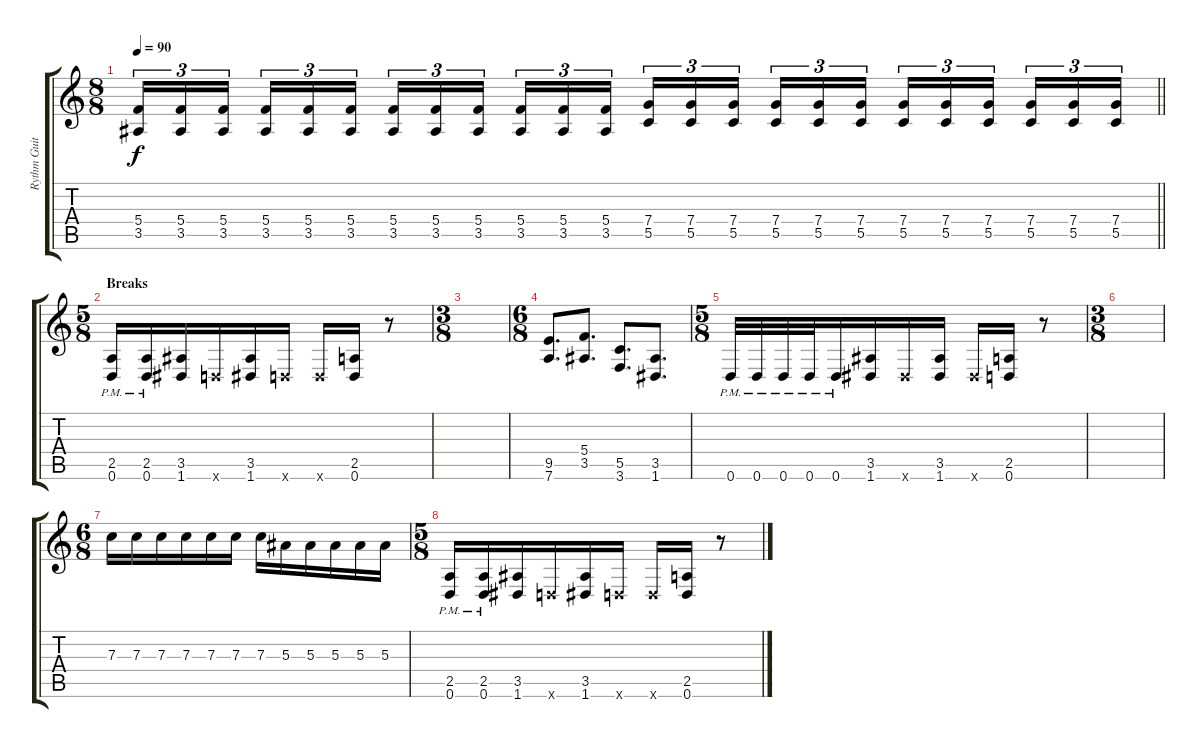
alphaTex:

\track ("Rythm Guitar" "Rythm Guit") {instrument distortionguitar}
\staff {score tabs}
\tuning (D4 A3 F3 C3 G2 D2) {hide}
\ts (8 8)
\tempo 90
\clef g2
\barLineRight lightlight
\ks c
(5.4 3.5).16{tu (3 2) dy f} (5.4 3.5).16{tu (3 2)} (5.4 3.5).16{tu (3 2)} (5.4 3.5).16{tu (3 2)} (5.4 3.5).16{tu (3 2)} (5.4 3.5).16{tu (3 2)} (5.4 3.5).16{tu (3 2)} (5.4 3.5).16{tu (3 2)} (5.4 3.5).16{tu (3 2)} (5.4 3.5).16{tu (3 2)} (5.4 3.5).16{tu (3 2)} (5.4 3.5).16{tu (3 2)} (7.4 5.5).16{tu (3 2)} (7.4 5.5).16{tu (3 2)} (7.4 5.5).16{tu (3 2)} (7.4 5.5).16{tu (3 2)} (7.4 5.5).16{tu (3 2)} (7.4 5.5).16{tu (3 2)} (7.4 5.5).16{tu (3 2)} (7.4 5.5).16{tu (3 2)} (7.4 5.5).16{tu (3 2)} (7.4 5.5).16{tu (3 2)} (7.4 5.5).16{tu (3 2)} (7.4 5.5).16{tu (3 2)} |
\ts (5 8)
\section ("" "Breaks")
(2.5{pm} 0.6{pm}).16 (2.5{pm} 0.6{pm}).16 (3.5 1.6).16 0.6{x}.16 (3.5 1.6).16 0.6{x}.16 0.6{x}.16 (2.5 0.6).16 r.8 |
\ts (3 8)
|
\ts (6 8)
(9.5 7.6).8{d} (5.4 3.5).8{d} (5.5 3.6).8{d} (3.5 1.6).8{d} |
\ts (5 8)
0.6{pm}.32 0.6{pm}.32 0.6{pm}.32 0.6{pm}.32 0.6{pm}.16 (3.5 1.6).16 1.6{x}.16 (3.5 1.6).16 1.6{x}.16 (2.5 0.6).16 r.8 |
\ts (3 8)
|
\ts (6 8)
7.3.16 7.3.16 7.3.16 7.3.16 7.3.16 7.3.16 7.3.16 5.3.16 5.3.16 5.3.16 5.3.16 5.3.16 |
\ts (5 8)
(2.5{pm} 0.6{pm}).16 (2.5{pm} 0.6{pm}).16 (3.5 1.6).16 0.6{x}.16 (3.5 1.6).16 0.6{x}.16 0.6{x}.16 (2.5 0.6).16 r.8
